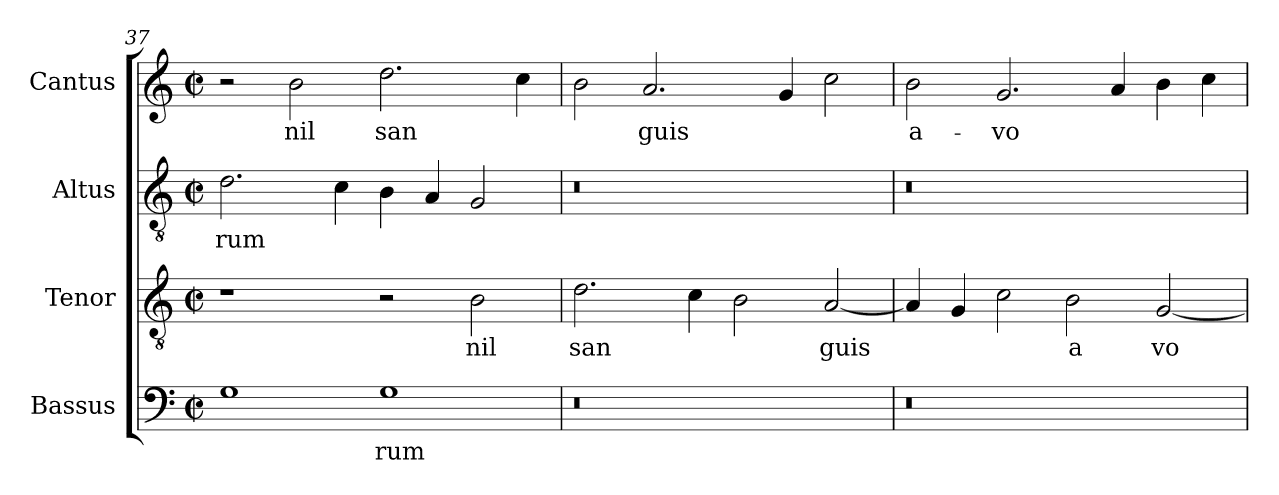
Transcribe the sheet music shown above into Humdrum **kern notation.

**kern	**text	**kern	**text	**kern	**text	**kern	**text
*part4	*part4	*part3	*part3	*part2	*part2	*part1	*part1
*staff4	*staff4	*staff3	*staff3	*staff2	*staff2	*staff1	*staff1
*I"Bassus	*	*I"Tenor	*	*I"Altus	*	*I"Cantus	*
*clefF4	*	*clefGv2	*	*clefGv2	*	*clefG2	*
*k[]	*	*k[]	*	*k[]	*	*k[]	*
*C:	*	*C:	*	*C:	*	*C:	*
*M2/2	*	*M2/2	*	*M2/2	*	*M2/2	*
*met(c|)	*	*met(c|)	*	*met(c|)	*	*met(c|)	*
=37	=37	=37	=37	=37	=37	=37	=37
!	!LO:LY:b	!	!	!	!LO:LY:b	!	!
1G	.	1r	.	2.d\	-rum	2r	.
!	!	!	!	!	!	!	!LO:LY:b
.	.	.	.	.	.	2b\	nil
!	!	!	!	!	!LO:LY:b	!	!
.	.	.	.	4c\	.	.	.
!	!LO:LY:b	!	!	!	!LO:LY:b	!	!LO:LY:b
1G	rum	2r	.	4B\	.	2.dd\	san-
!	!	!	!	!	!LO:LY:b	!	!
.	.	.	.	4A/	.	.	.
!	!	!	!LO:LY:b	!	!LO:LY:b	!	!
.	.	2B\	nil	2G/	.	.	.
!	!	!	!	!	!	!	!LO:LY:b
.	.	.	.	.	.	4cc\	--
=38	=38	=38	=38	=38	=38	=38	=38
!	!	!	!LO:LY:b	!	!	!	!LO:LY:b
0r	.	2.d\	san-	0r	.	2b\	--
!	!	!	!	!	!	!	!LO:LY:b
.	.	.	.	.	.	2.a/	-guis
!	!	!	!LO:LY:b	!	!	!	!
.	.	4c\	--	.	.	.	.
!	!	!	!LO:LY:b	!	!	!	!
.	.	2B\	--	.	.	.	.
!	!	!	!	!	!	!	!LO:LY:b
.	.	.	.	.	.	4g/	.
!	!	!	!LO:LY:b	!	!	!	!LO:LY:b
.	.	[<2A/	-guis	.	.	2cc\	.
!!LO:LB:g=z
=39	=39	=39	=39	=39	=39	=39	=39
!	!	!	!LO:LY:b	!	!	!	!LO:LY:b
0r	.	4A/]	.	0r	.	2b\	a-
!	!	!	!LO:LY:b	!	!	!	!
.	.	4G/	.	.	.	.	.
!	!	!	!LO:LY:b	!	!	!	!LO:LY:b
.	.	2c\	.	.	.	2.g/	-vo-
!	!	!	!LO:LY:b	!	!	!	!
.	.	2B\	a	.	.	.	.
!	!	!	!	!	!	!	!LO:LY:b
.	.	.	.	.	.	4a/	--
!	!	!	!LO:LY:b	!	!	!	!LO:LY:b
.	.	[<2G/	vo	.	.	4b\	--
!	!	!	!	!	!	!	!LO:LY:b
.	.	.	.	.	.	4cc\	--
=	=	=	=	=	=	=	=
*-	*-	*-	*-	*-	*-	*-	*-
